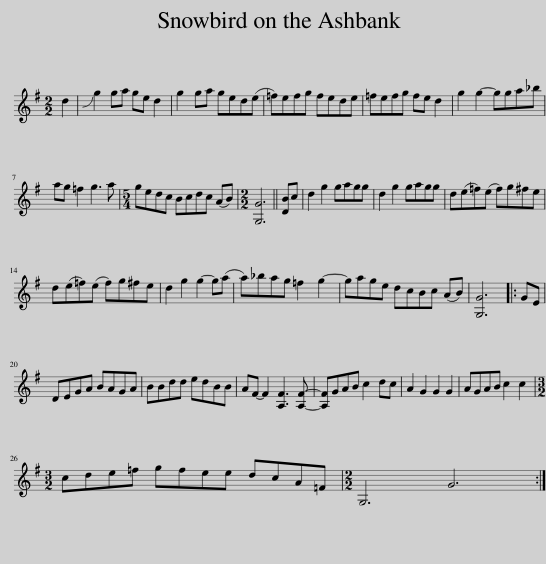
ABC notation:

X:1
L:1/8
M:2/2
I:linebreak $
K:G
V:1 treble
V:1
 d2 | !slide!g2 ga ge d2 | g2 ga ged(e | =f)efg fede | =fefg fe d2 | %5
 g2 g2- gga_b |$ ag =f2 g3 a |[M:5/4] gedc Bcdc (AB) |[M:2/2] [G,G]6 || [DB]c | %10
 d2 g2 gagg | d2 g2 gagg | d(e=f)(e f)g^fe |$ d(e=f)(e f)g^fe | d2 g2 g2- g(a | %15
 a)_bag =f2 g2- | gage dcBc (AB) | [G,G]6 |: GE |$ DEGA BAGA | %20
 BBdd edBB | AF- F2 [A,F]3 [A,F]- | [A,F]GAB c2 dc | A2 G2 G2 G2 | AGAB c2 c2 |$ %25
[M:3/2] cde=f gfee dcA=F |[M:2/2] G,6 G6 :| %27
